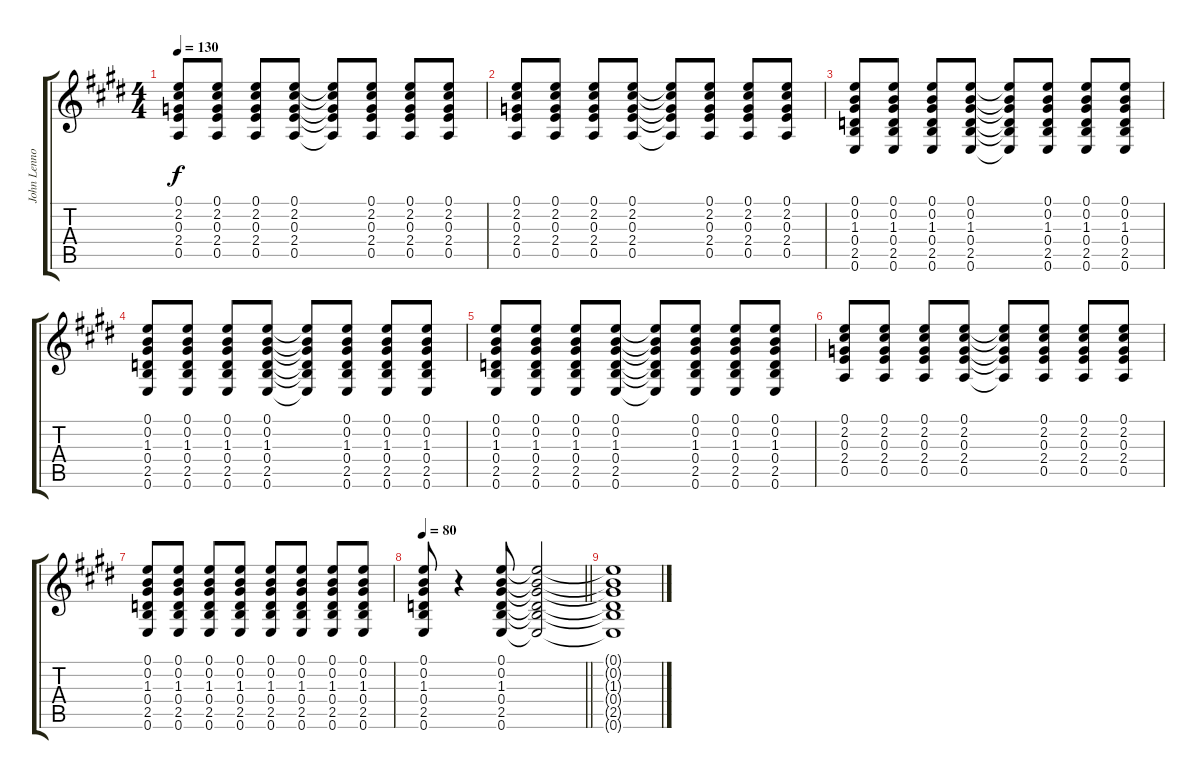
\track ("John Lennon Guitar" "John Lenno") {instrument electricguitarclean}
\staff {score tabs}
\tuning (E4 B3 G3 D3 A2 E2) {hide}
\ts (4 4)
\tempo 130
\clef g2
\ks e
(0.1 2.2 0.3 2.4 0.5).8{dy f} (0.1 2.2 0.3 2.4 0.5).8 (0.1 2.2 0.3 2.4 0.5).8 (0.1 2.2 0.3 2.4 0.5).8 (0.1{t} 2.2{t} 0.3{t} 2.4{t} 0.5{t}).8 (0.1 2.2 0.3 2.4 0.5).8 (0.1 2.2 0.3 2.4 0.5).8 (0.1 2.2 0.3 2.4 0.5).8 |
(0.1 2.2 0.3 2.4 0.5).8 (0.1 2.2 0.3 2.4 0.5).8 (0.1 2.2 0.3 2.4 0.5).8 (0.1 2.2 0.3 2.4 0.5).8 (0.1{t} 2.2{t} 0.3{t} 2.4{t} 0.5{t}).8 (0.1 2.2 0.3 2.4 0.5).8 (0.1 2.2 0.3 2.4 0.5).8 (0.1 2.2 0.3 2.4 0.5).8 |
(0.1 0.2 1.3 0.4 2.5 0.6).8 (0.1 0.2 1.3 0.4 2.5 0.6).8 (0.1 0.2 1.3 0.4 2.5 0.6).8 (0.1 0.2 1.3 0.4 2.5 0.6).8 (0.1{t} 0.2{t} 1.3{t} 0.4{t} 2.5{t} 0.6{t}).8 (0.1 0.2 1.3 0.4 2.5 0.6).8 (0.1 0.2 1.3 0.4 2.5 0.6).8 (0.1 0.2 1.3 0.4 2.5 0.6).8 |
(0.1 0.2 1.3 0.4 2.5 0.6).8 (0.1 0.2 1.3 0.4 2.5 0.6).8 (0.1 0.2 1.3 0.4 2.5 0.6).8 (0.1 0.2 1.3 0.4 2.5 0.6).8 (0.1{t} 0.2{t} 1.3{t} 0.4{t} 2.5{t} 0.6{t}).8 (0.1 0.2 1.3 0.4 2.5 0.6).8 (0.1 0.2 1.3 0.4 2.5 0.6).8 (0.1 0.2 1.3 0.4 2.5 0.6).8 |
(0.1 0.2 1.3 0.4 2.5 0.6).8 (0.1 0.2 1.3 0.4 2.5 0.6).8 (0.1 0.2 1.3 0.4 2.5 0.6).8 (0.1 0.2 1.3 0.4 2.5 0.6).8 (0.1{t} 0.2{t} 1.3{t} 0.4{t} 2.5{t} 0.6{t}).8 (0.1 0.2 1.3 0.4 2.5 0.6).8 (0.1 0.2 1.3 0.4 2.5 0.6).8 (0.1 0.2 1.3 0.4 2.5 0.6).8 |
(0.1 2.2 0.3 2.4 0.5).8 (0.1 2.2 0.3 2.4 0.5).8 (0.1 2.2 0.3 2.4 0.5).8 (0.1 2.2 0.3 2.4 0.5).8 (0.1{t} 2.2{t} 0.3{t} 2.4{t} 0.5{t}).8 (0.1 2.2 0.3 2.4 0.5).8 (0.1 2.2 0.3 2.4 0.5).8 (0.1 2.2 0.3 2.4 0.5).8 |
(0.1 0.2 1.3 0.4 2.5 0.6).8 (0.1 0.2 1.3 0.4 2.5 0.6).8 (0.1 0.2 1.3 0.4 2.5 0.6).8 (0.1 0.2 1.3 0.4 2.5 0.6).8 (0.1 0.2 1.3 0.4 2.5 0.6).8 (0.1 0.2 1.3 0.4 2.5 0.6).8 (0.1 0.2 1.3 0.4 2.5 0.6).8 (0.1 0.2 1.3 0.4 2.5 0.6).8 |
\tempo 80
\barLineRight lightlight
(0.1 0.2 1.3 0.4 2.5 0.6).8 r.4 (0.1 0.2 1.3 0.4 2.5 0.6).8 (0.1{t} 0.2{t} 1.3{t} 0.4{t} 2.5{t} 0.6{t}).2 |
(0.1{t} 0.2{t} 1.3{t} 0.4{t} 2.5{t} 0.6{t}).1
